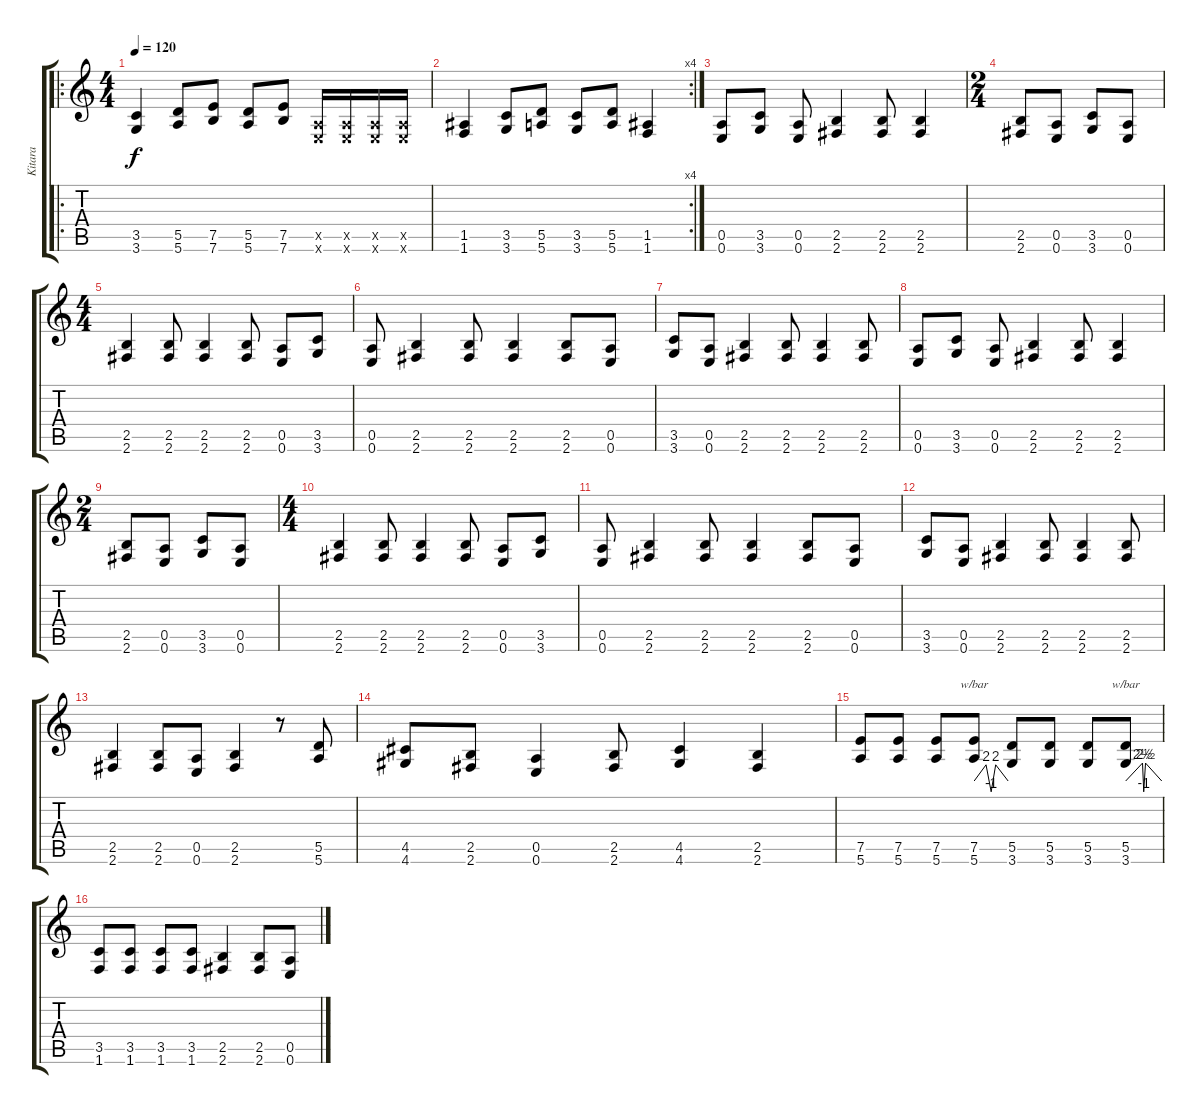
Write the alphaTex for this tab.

\track ("Kitara" "Kitara") {instrument distortionguitar}
\staff {score tabs}
\tuning (E4 B3 G3 D3 A2 E2) {hide}
\ro
\ts (4 4)
\tempo 120
\clef g2
\ks c
(3.5 3.6).4{dy f instrument distortionguitar} (5.5 5.6).8 (7.5 7.6).8 (5.5 5.6).8 (7.5 7.6).8 (0.5{x} 0.6{x}).16 (0.5{x} 0.6{x}).16 (0.5{x} 0.6{x}).16 (0.5{x} 0.6{x}).16 |
\rc 4
(1.5 1.6).4 (3.5 3.6).8 (5.5 5.6).8 (3.5 3.6).8 (5.5 5.6).8 (1.5 1.6).4 |
(0.5 0.6).8 (3.5 3.6).8 (0.5 0.6).8 (2.5 2.6).4 (2.5 2.6).8 (2.5 2.6).4 |
\ts (2 4)
(2.5 2.6).8 (0.5 0.6).8 (3.5 3.6).8 (0.5 0.6).8 |
\ts (4 4)
(2.5 2.6).4 (2.5 2.6).8 (2.5 2.6).4 (2.5 2.6).8 (0.5 0.6).8 (3.5 3.6).8 |
(0.5 0.6).8 (2.5 2.6).4 (2.5 2.6).8 (2.5 2.6).4 (2.5 2.6).8 (0.5 0.6).8 |
(3.5 3.6).8 (0.5 0.6).8 (2.5 2.6).4 (2.5 2.6).8 (2.5 2.6).4 (2.5 2.6).8 |
(0.5 0.6).8 (3.5 3.6).8 (0.5 0.6).8 (2.5 2.6).4 (2.5 2.6).8 (2.5 2.6).4 |
\ts (2 4)
(2.5 2.6).8 (0.5 0.6).8 (3.5 3.6).8 (0.5 0.6).8 |
\ts (4 4)
(2.5 2.6).4 (2.5 2.6).8 (2.5 2.6).4 (2.5 2.6).8 (0.5 0.6).8 (3.5 3.6).8 |
(0.5 0.6).8 (2.5 2.6).4 (2.5 2.6).8 (2.5 2.6).4 (2.5 2.6).8 (0.5 0.6).8 |
(3.5 3.6).8 (0.5 0.6).8 (2.5 2.6).4 (2.5 2.6).8 (2.5 2.6).4 (2.5 2.6).8 |
(2.5 2.6).4 (2.5 2.6).8 (0.5 0.6).8 (2.5 2.6).4 r.8 (5.5 5.6).8 |
(4.5 4.6).8 (2.5 2.6).8 (0.5 0.6).4 (2.5 2.6).8 (4.5 4.6).4 (2.5 2.6).4 |
(7.5 5.6).8 (7.5 5.6).8 (7.5 5.6).8 (7.5 5.6).8{tbe (custom default 0 0 21 8 30 -4 38 8 60 0)} (5.5 3.6).8 (5.5 3.6).8 (5.5 3.6).8 (5.5 3.6).8{tbe (custom default 0 0 28 10 30 -4 33 10 60 0)} |
(3.5 1.6).8 (3.5 1.6).8 (3.5 1.6).8 (3.5 1.6).8 (2.5 2.6).4 (2.5 2.6).8 (0.5 0.6).8
